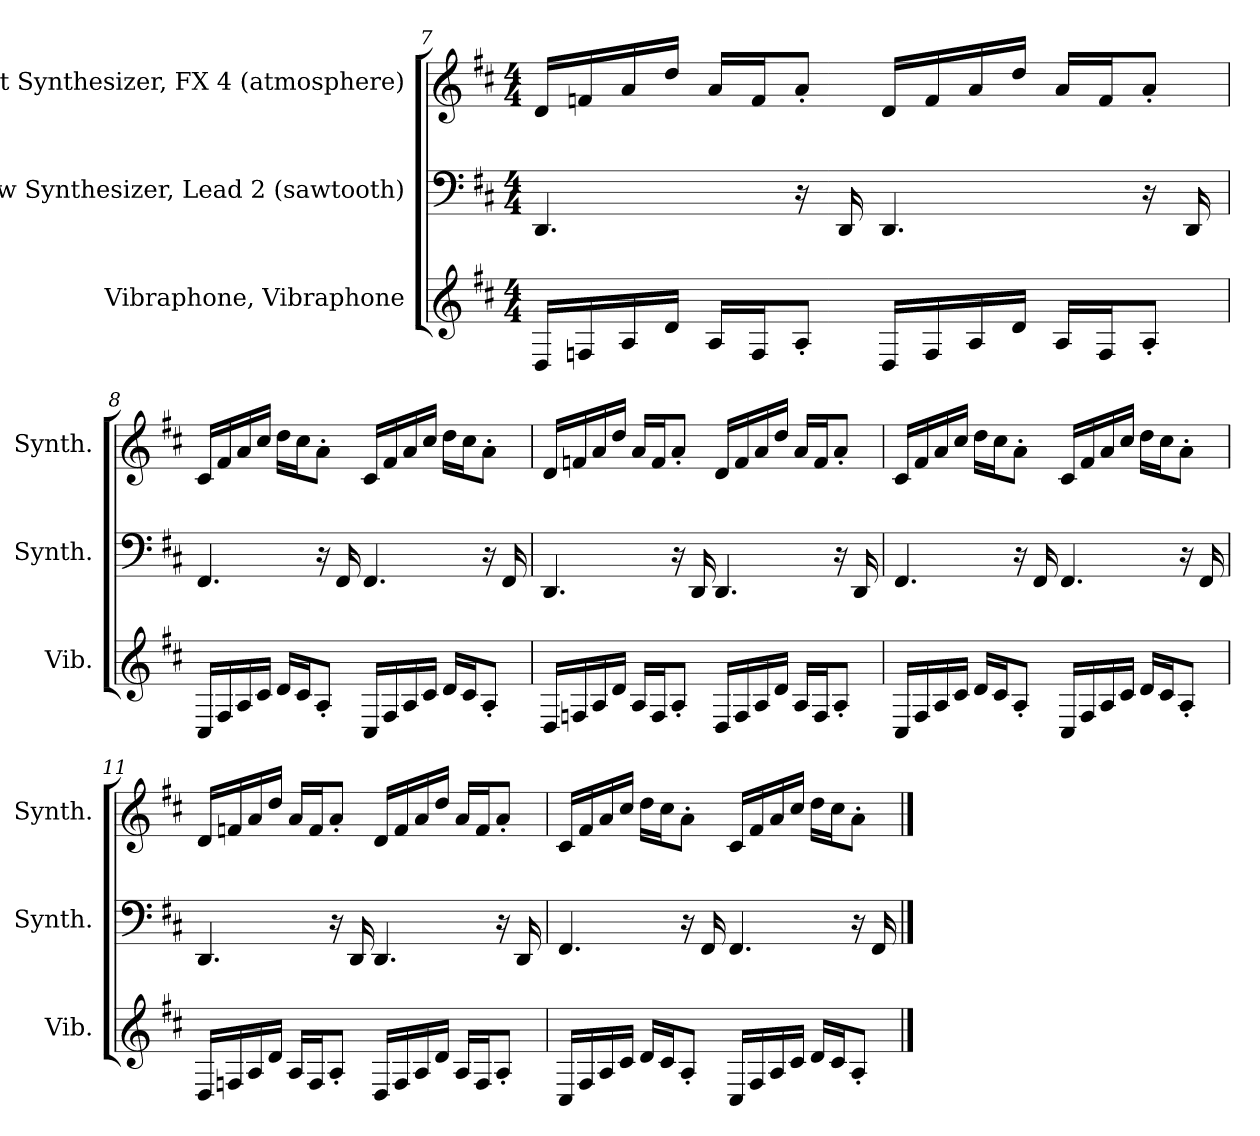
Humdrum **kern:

**kern	**kern	**kern
*part3	*part2	*part1
*staff3	*staff2	*staff1
*I"Vibraphone, Vibraphone	*I"Saw Synthesizer, Lead 2 (sawtooth)	*I"Effect Synthesizer, FX 4 (atmosphere)
*I'Vib.	*I'Synth.	*I'Synth.
*clefG2	*clefF4	*clefG2
*k[f#c#]	*k[f#c#]	*k[f#c#]
*M4/4	*M4/4	*M4/4
=7	=7	=7
16D/LL	4.DD/	16d/LL
16Fn/	.	16fn/
16A/	.	16a/
16d/JJ	.	16dd/JJ
16A/LL	.	16a/LL
16F/J	.	16f/J
8A'/J	16r	8a'/J
.	16DD/	.
16D/LL	4.DD/	16d/LL
16F/	.	16f/
16A/	.	16a/
16d/JJ	.	16dd/JJ
16A/LL	.	16a/LL
16F/J	.	16f/J
8A'/J	16r	8a'/J
.	16DD/	.
!!LO:PB:g=z
=8	=8	=8
16C#/LL	4.FF#/	16c#/LL
16F#/	.	16f#/
16A/	.	16a/
16c#/JJ	.	16cc#/JJ
16d/LL	.	16dd\LL
16c#/J	.	16cc#\J
8A'/J	16r	8a'\J
.	16FF#/	.
16C#/LL	4.FF#/	16c#/LL
16F#/	.	16f#/
16A/	.	16a/
16c#/JJ	.	16cc#/JJ
16d/LL	.	16dd\LL
16c#/J	.	16cc#\J
8A'/J	16r	8a'\J
.	16FF#/	.
=9	=9	=9
16D/LL	4.DD/	16d/LL
16Fn/	.	16fn/
16A/	.	16a/
16d/JJ	.	16dd/JJ
16A/LL	.	16a/LL
16F/J	.	16f/J
8A'/J	16r	8a'/J
.	16DD/	.
16D/LL	4.DD/	16d/LL
16F/	.	16f/
16A/	.	16a/
16d/JJ	.	16dd/JJ
16A/LL	.	16a/LL
16F/J	.	16f/J
8A'/J	16r	8a'/J
.	16DD/	.
!!LO:LB:g=z
=10	=10	=10
16C#/LL	4.FF#/	16c#/LL
16F#/	.	16f#/
16A/	.	16a/
16c#/JJ	.	16cc#/JJ
16d/LL	.	16dd\LL
16c#/J	.	16cc#\J
8A'/J	16r	8a'\J
.	16FF#/	.
16C#/LL	4.FF#/	16c#/LL
16F#/	.	16f#/
16A/	.	16a/
16c#/JJ	.	16cc#/JJ
16d/LL	.	16dd\LL
16c#/J	.	16cc#\J
8A'/J	16r	8a'\J
.	16FF#/	.
=11	=11	=11
16D/LL	4.DD/	16d/LL
16Fn/	.	16fn/
16A/	.	16a/
16d/JJ	.	16dd/JJ
16A/LL	.	16a/LL
16F/J	.	16f/J
8A'/J	16r	8a'/J
.	16DD/	.
16D/LL	4.DD/	16d/LL
16F/	.	16f/
16A/	.	16a/
16d/JJ	.	16dd/JJ
16A/LL	.	16a/LL
16F/J	.	16f/J
8A'/J	16r	8a'/J
.	16DD/	.
!!LO:LB:g=z
=12	=12	=12
16C#/LL	4.FF#/	16c#/LL
16F#/	.	16f#/
16A/	.	16a/
16c#/JJ	.	16cc#/JJ
16d/LL	.	16dd\LL
16c#/J	.	16cc#\J
8A'/J	16r	8a'\J
.	16FF#/	.
16C#/LL	4.FF#/	16c#/LL
16F#/	.	16f#/
16A/	.	16a/
16c#/JJ	.	16cc#/JJ
16d/LL	.	16dd\LL
16c#/J	.	16cc#\J
8A'/J	16r	8a'\J
.	16FF#/	.
==	==	==
*-	*-	*-
